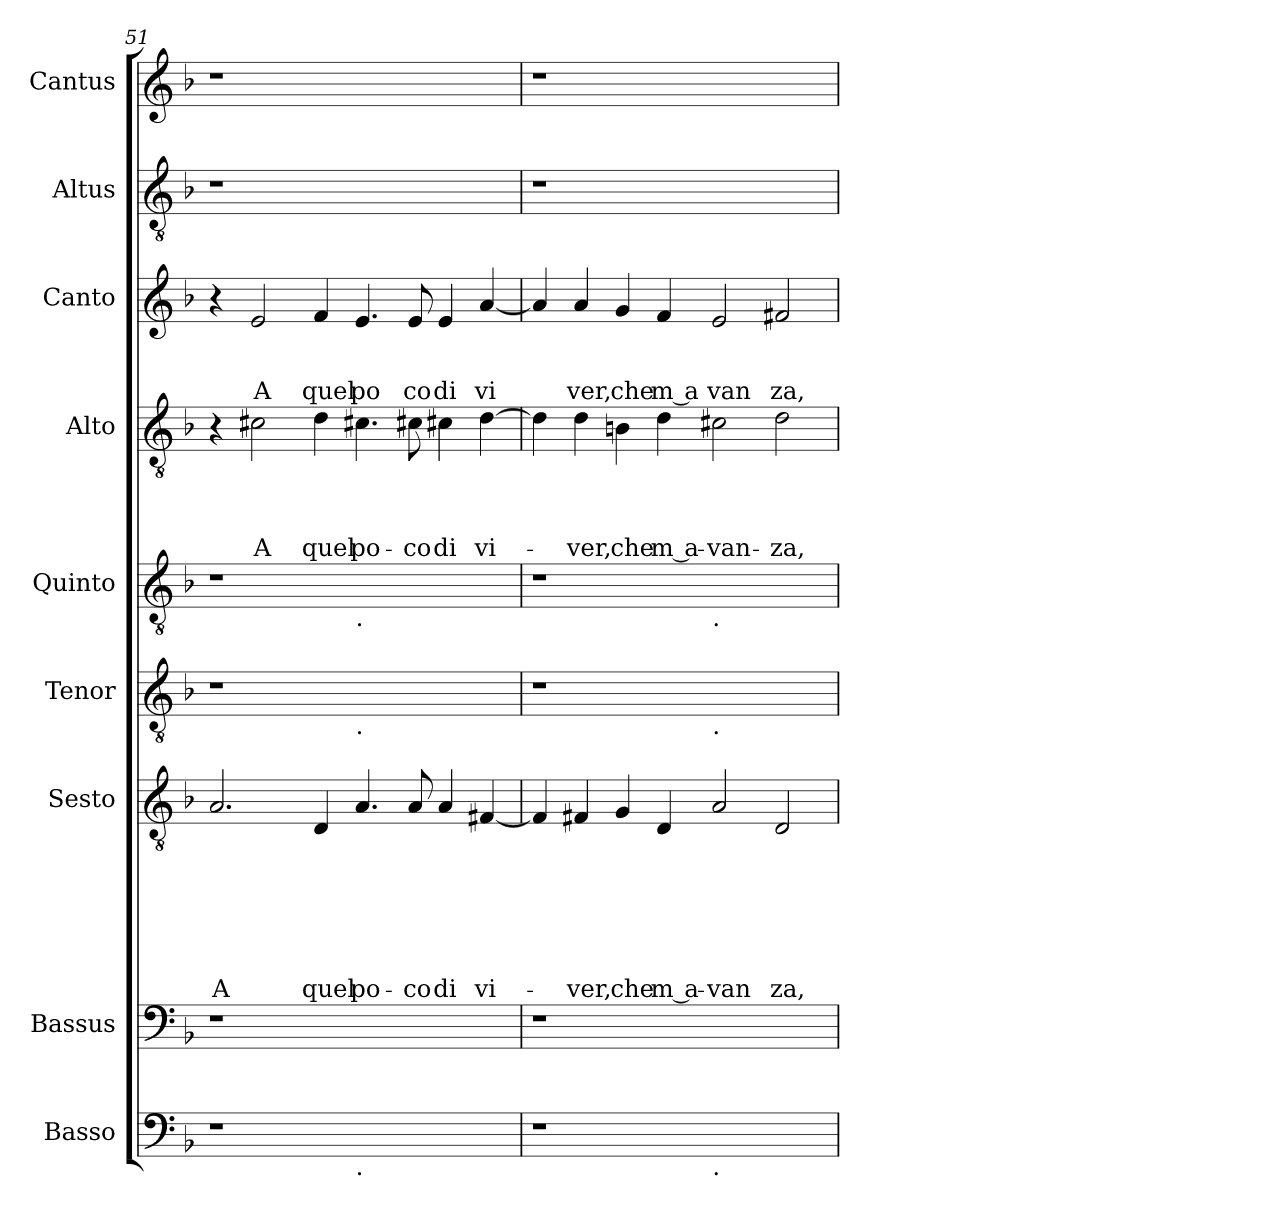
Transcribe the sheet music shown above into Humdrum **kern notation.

**kern	**kern	**kern	**text	**text	**text	**text	**text	**text	**text	**kern	**kern	**kern	**text	**text	**text	**text	**kern	**text	**text	**text	**kern	**kern
*part9	*part8	*part7	*part7	*part7	*part7	*part7	*part7	*part7	*part7	*part6	*part5	*part4	*part4	*part4	*part4	*part4	*part3	*part3	*part3	*part3	*part2	*part1
*staff9	*staff8	*staff7	*staff7	*staff7	*staff7	*staff7	*staff7	*staff7	*staff7	*staff6	*staff5	*staff4	*staff4	*staff4	*staff4	*staff4	*staff3	*staff3	*staff3	*staff3	*staff2	*staff1
*I"Basso	*I"Bassus	*I"Sesto	*	*	*	*	*	*	*	*I"Tenor	*I"Quinto	*I"Alto	*	*	*	*	*I"Canto	*	*	*	*I"Altus	*I"Cantus
*	*	*I'Sesto	*	*	*	*	*	*	*	*I'Tenor	*I'Quinto	*I'Alto	*	*	*	*	*I'Canto	*	*	*	*I'Altus	*I'Cantus
*clefF4	*clefF4	*clefGv2	*	*	*	*	*	*	*	*clefGv2	*clefGv2	*clefGv2	*	*	*	*	*clefG2	*	*	*	*clefGv2	*clefG2
*k[b-]	*k[b-]	*k[b-]	*	*	*	*	*	*	*	*k[b-]	*k[b-]	*k[b-]	*	*	*	*	*k[b-]	*	*	*	*k[b-]	*k[b-]
*F:	*F:	*F:	*	*	*	*	*	*	*	*F:	*F:	*F:	*	*	*	*	*F:	*	*	*	*F:	*F:
=51	=51	=51	=51	=51	=51	=51	=51	=51	=51	=51	=51	=51	=51	=51	=51	=51	=51	=51	=51	=51	=51	=51
!	!	!	!	!	!	!	!	!	!LO:LY:b	!	!	!	!	!	!	!	!	!	!	!	!	!
1r	1r	2.A/	.	.	.	.	.	.	A	1r	1r	4r	.	.	.	.	4r	.	.	.	1r	1r
!	!	!	!	!	!	!	!	!	!	!	!	!	!	!	!	!LO:LY:b	!	!	!	!LO:LY:b	!	!
.	.	.	.	.	.	.	.	.	.	.	.	2c#X\	.	.	.	A	2e/	.	.	A	.	.
!	!	!	!	!	!	!	!	!	!LO:LY:b	!	!	!	!	!	!	!LO:LY:b	!	!	!	!LO:LY:b	!	!
.	.	4D/	.	.	.	.	.	.	quel	.	.	4d\	.	.	.	quel	4f/	.	.	quel	.	.
!	!	!	!	!	!	!	!	!	!	!	!LO:TX:b:t=.	!	!	!	!	!	!	!	!	!	!	!
!	!	!	!	!	!	!	!	!	!	!LO:TX:b:t=.	!	!	!	!	!	!	!	!	!	!	!	!
!LO:TX:b:t=.	!	!	!	!	!	!	!	!	!	!	!	!	!	!	!	!	!	!	!	!	!	!
!	!	!	!	!	!	!	!	!	!LO:LY:b	!	!	!	!	!	!	!LO:LY:b	!	!	!	!LO:LY:b	!	!
1ryy	1ryy	4.A/	.	.	.	.	.	.	po-	1ryy	1ryy	4.c#X\	.	.	.	po-	4.e/	.	.	po	1ryy	1ryy
!	!	!	!	!	!	!	!	!	!LO:LY:b	!	!	!	!	!	!	!LO:LY:b	!	!	!	!LO:LY:b	!	!
.	.	8A/	.	.	.	.	.	.	-co	.	.	8c#X\	.	.	.	-co	8e/	.	.	co	.	.
!	!	!	!	!	!	!	!	!	!LO:LY:b	!	!	!	!	!	!	!LO:LY:b	!	!	!	!LO:LY:b	!	!
.	.	4A/	.	.	.	.	.	.	di	.	.	4c#X\	.	.	.	di	4e/	.	.	di	.	.
!	!	!	!	!	!	!	!	!	!LO:LY:b	!	!	!	!	!	!	!LO:LY:b	!	!	!	!LO:LY:b	!	!
.	.	[<4F#X/	.	.	.	.	.	.	vi-	.	.	[>4d\	.	.	.	vi-	[<4a/	.	.	vi	.	.
=52	=52	=52	=52	=52	=52	=52	=52	=52	=52	=52	=52	=52	=52	=52	=52	=52	=52	=52	=52	=52	=52	=52
1r	1r	4F#/]	.	.	.	.	.	.	.	1r	1r	4d\]	.	.	.	.	4a/]	.	.	.	1r	1r
!	!	!	!	!	!	!	!	!	!LO:LY:b	!	!	!	!	!	!	!LO:LY:b	!	!	!	!LO:LY:b	!	!
.	.	4F#X/	.	.	.	.	.	.	-ver,	.	.	4d\	.	.	.	-ver,	4a/	.	.	ver,	.	.
!	!	!	!	!	!	!	!	!	!LO:LY:b	!	!	!	!	!	!	!LO:LY:b	!	!	!	!LO:LY:b	!	!
.	.	4G/	.	.	.	.	.	.	che	.	.	4Bn\	.	.	.	che	4g/	.	.	che	.	.
!	!	!	!	!	!	!	!	!	!LO:LY:b:rj	!	!	!	!	!	!	!LO:LY:b:rj	!	!	!	!LO:LY:b:rj	!	!
.	.	4D/	.	.	.	.	.	.	m a-	.	.	4d\	.	.	.	m a-	4f/	.	.	m a	.	.
!	!	!	!	!	!	!	!	!	!	!	!LO:TX:b:t=.	!	!	!	!	!	!	!	!	!	!	!
!	!	!	!	!	!	!	!	!	!	!LO:TX:b:t=.	!	!	!	!	!	!	!	!	!	!	!	!
!LO:TX:b:t=.	!	!	!	!	!	!	!	!	!	!	!	!	!	!	!	!	!	!	!	!	!	!
!	!	!	!	!	!	!	!	!	!LO:LY:b	!	!	!	!	!	!	!LO:LY:b	!	!	!	!LO:LY:b	!	!
1ryy	1ryy	2A/	.	.	.	.	.	.	-van	1ryy	1ryy	2c#X\	.	.	.	-van-	2e/	.	.	van	1ryy	1ryy
!	!	!	!	!	!	!	!	!	!LO:LY:b	!	!	!	!	!	!	!LO:LY:b	!	!	!	!LO:LY:b	!	!
.	.	2D/	.	.	.	.	.	.	za,	.	.	2d\	.	.	.	-za,	2f#X/	.	.	za,	.	.
=	=	=	=	=	=	=	=	=	=	=	=	=	=	=	=	=	=	=	=	=	=	=
*-	*-	*-	*-	*-	*-	*-	*-	*-	*-	*-	*-	*-	*-	*-	*-	*-	*-	*-	*-	*-	*-	*-
